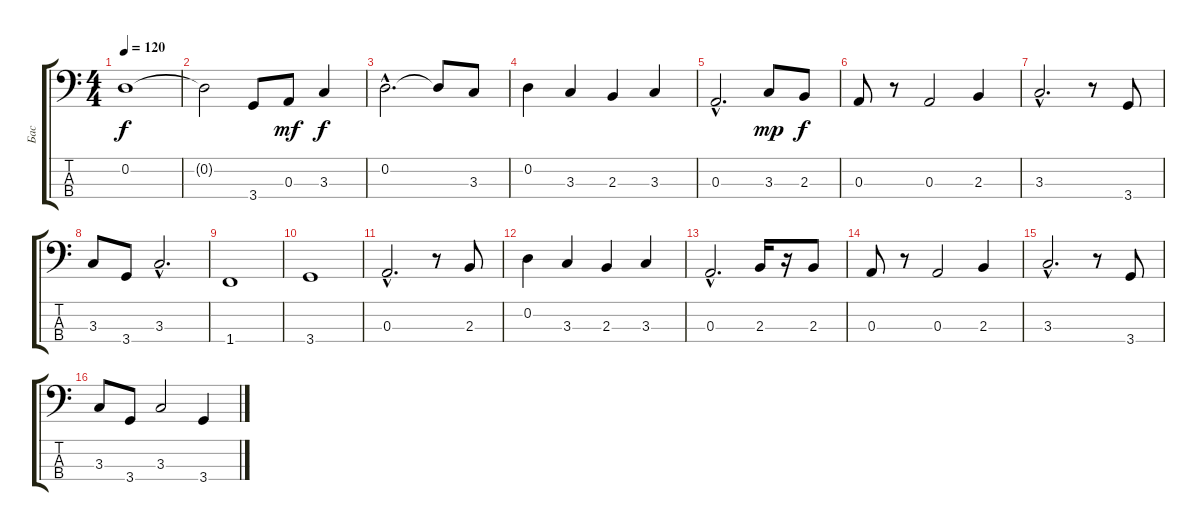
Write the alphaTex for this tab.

\track ("Бас" "Бас") {instrument electricbassfinger}
\staff {score tabs}
\tuning (G2 D2 A1 E1) {hide}
\ts (4 4)
\tempo 120
\clef f4
\ks c
0.2.1{dy f} |
0.2{t}.2 3.4.8 0.3.8{dy mf} 3.3.4{dy f} |
0.2{hac}.2{d} 0.2{t}.8 3.3.8 |
0.2.4 3.3.4 2.3.4 3.3.4 |
0.3{hac}.2{d} 3.3.8{dy mp} 2.3.8{dy f} |
0.3.8 r.8 0.3.2 2.3.4 |
3.3{hac}.2{d} r.8 3.4.8 |
3.3.8 3.4.8 3.3{hac}.2{d} |
1.4.1 |
3.4.1 |
0.3{hac}.2{d} r.8 2.3.8 |
0.2.4 3.3.4 2.3.4 3.3.4 |
0.3{hac}.2{d} 2.3.16 r.16 2.3.8 |
0.3.8 r.8 0.3.2 2.3.4 |
3.3{hac}.2{d} r.8 3.4.8 |
3.3.8 3.4.8 3.3.2 3.4.4
